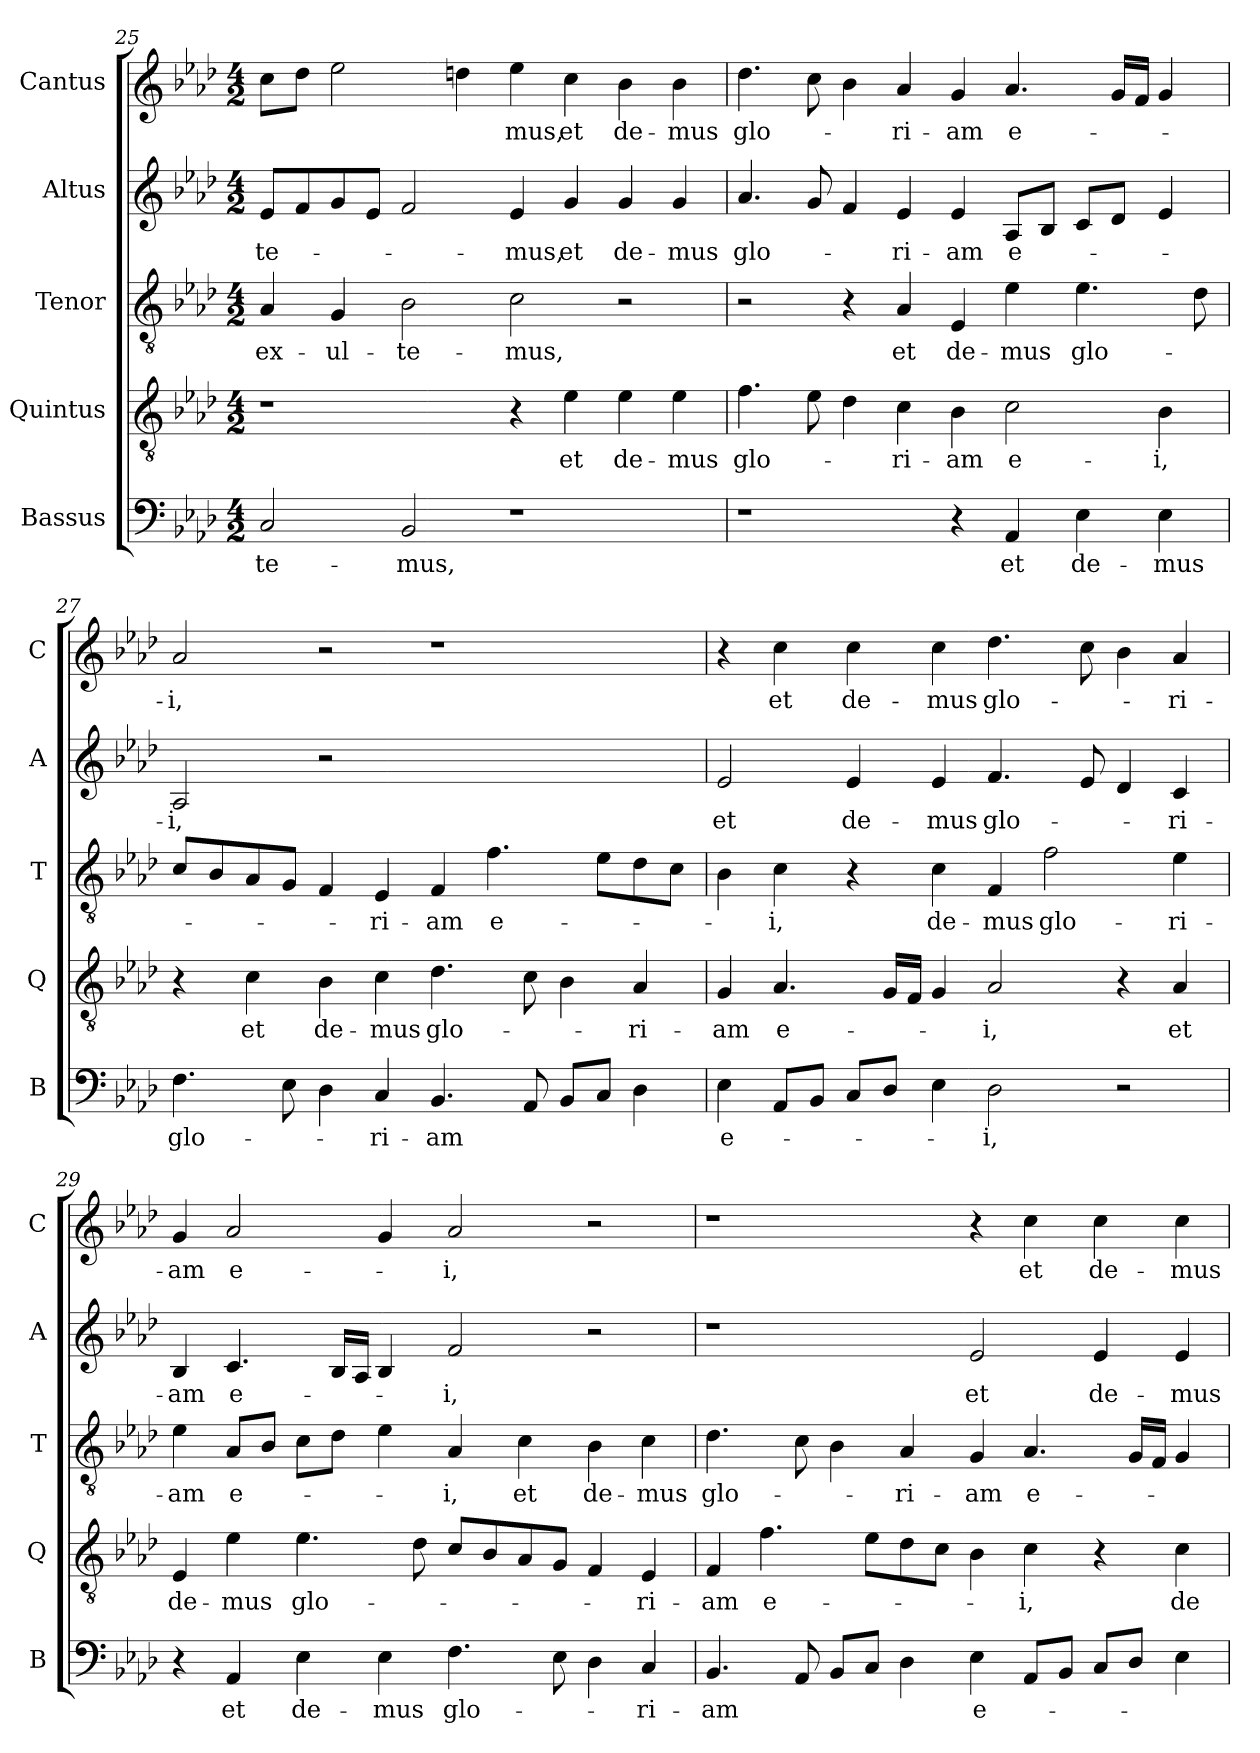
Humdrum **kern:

**kern	**text	**kern	**text	**kern	**text	**kern	**text	**kern	**text
*part5	*part5	*part4	*part4	*part3	*part3	*part2	*part2	*part1	*part1
*staff5	*staff5	*staff4	*staff4	*staff3	*staff3	*staff2	*staff2	*staff1	*staff1
*I"Bassus	*	*I"Quintus	*	*I"Tenor	*	*I"Altus	*	*I"Cantus	*
*I'B	*	*I'Q	*	*I'T	*	*I'A	*	*I'C	*
*clefF4	*	*clefGv2	*	*clefGv2	*	*clefG2	*	*clefG2	*
*k[b-e-a-d-]	*	*k[b-e-a-d-]	*	*k[b-e-a-d-]	*	*k[b-e-a-d-]	*	*k[b-e-a-d-]	*
*A-:	*	*A-:	*	*A-:	*	*A-:	*	*A-:	*
*M4/2	*	*M4/2	*	*M4/2	*	*M4/2	*	*M4/2	*
=25	=25	=25	=25	=25	=25	=25	=25	=25	=25
!	!LO:LY:b	!	!	!	!LO:LY:b	!	!LO:LY:b	!	!
2C/	-te-	1r	.	4A-/	ex-	8e-/L	-te-	8cc\L	.
.	.	.	.	.	.	8f/	.	8dd-\J	.
!	!	!	!	!	!LO:LY:b	!	!	!	!
.	.	.	.	4G/	-ul-	8g/	.	2ee-\	.
.	.	.	.	.	.	8e-/J	.	.	.
!	!LO:LY:b	!	!	!	!LO:LY:b	!	!	!	!
2BB-/	-mus,	.	.	2B-\	-te-	2f/	.	.	.
.	.	.	.	.	.	.	.	4ddn\	.
!	!	!	!	!	!LO:LY:b	!	!LO:LY:b	!	!LO:LY:b
1r	.	4r	.	2c\	-mus,	4e-/	-mus,	4ee-\	-mus,
!	!	!	!LO:LY:b	!	!	!	!LO:LY:b	!	!LO:LY:b
.	.	4e-\	et	.	.	4g/	et	4cc\	et
!	!	!	!LO:LY:b	!	!	!	!LO:LY:b	!	!LO:LY:b
.	.	4e-\	de-	2r	.	4g/	de-	4b-\	de-
!	!	!	!LO:LY:b	!	!	!	!LO:LY:b	!	!LO:LY:b
.	.	4e-\	-mus	.	.	4g/	-mus	4b-\	-mus
=26	=26	=26	=26	=26	=26	=26	=26	=26	=26
!	!	!	!LO:LY:b	!	!	!	!LO:LY:b	!	!LO:LY:b
1r	.	4.f\	glo-	2r	.	4.a-/	glo-	4.dd-\	glo-
.	.	8e-\	.	.	.	8g/	.	8cc\	.
.	.	4d-\	.	4r	.	4f/	.	4b-\	.
!	!	!	!LO:LY:b	!	!LO:LY:b	!	!LO:LY:b	!	!LO:LY:b
.	.	4c\	-ri-	4A-/	et	4e-/	-ri-	4a-/	-ri-
!	!	!	!LO:LY:b	!	!LO:LY:b	!	!LO:LY:b	!	!LO:LY:b
4r	.	4B-\	-am	4E-/	de-	4e-/	-am	4g/	-am
!	!LO:LY:b	!	!LO:LY:b	!	!LO:LY:b	!	!LO:LY:b	!	!LO:LY:b
4AA-/	et	2c\	e-	4e-\	-mus	8A-/L	e-	4.a-/	e-
.	.	.	.	.	.	8B-/J	.	.	.
!	!LO:LY:b	!	!	!	!LO:LY:b	!	!	!	!
4E-\	de-	.	.	4.e-\	glo-	8c/L	.	.	.
.	.	.	.	.	.	8d-/J	.	16g/LL	.
.	.	.	.	.	.	.	.	16f/JJ	.
!	!LO:LY:b	!	!LO:LY:b	!	!	!	!	!	!
4E-\	-mus	4B-\	-i,	.	.	4e-/	.	4g/	.
.	.	.	.	8d-\	.	.	.	.	.
!!LO:LB:g=z
=27	=27	=27	=27	=27	=27	=27	=27	=27	=27
!	!LO:LY:b	!	!	!	!	!	!LO:LY:b	!	!LO:LY:b
4.F\	glo-	4r	.	8c/L	.	2A-/	-i,	2a-/	-i,
.	.	.	.	8B-/	.	.	.	.	.
!	!	!	!LO:LY:b	!	!	!	!	!	!
.	.	4c\	et	8A-/	.	.	.	.	.
8E-\	.	.	.	8G/J	.	.	.	.	.
!	!	!	!LO:LY:b	!	!	!	!	!	!
4D-\	.	4B-\	de-	4F/	.	2r	.	2r	.
!	!LO:LY:b	!	!LO:LY:b	!	!LO:LY:b	!	!	!	!
4C/	-ri-	4c\	-mus	4E-/	-ri-	.	.	.	.
!	!LO:LY:b	!	!LO:LY:b	!	!LO:LY:b	!	!	!	!
4.BB-/	-am	4.d-\	glo-	4F/	-am	1ryy	.	1r	.
!	!	!	!	!	!LO:LY:b	!	!	!	!
.	.	.	.	4.f\	e-	.	.	.	.
8AA-/	.	8c\	.	.	.	.	.	.	.
8BB-/L	.	4B-\	.	.	.	.	.	.	.
8C/J	.	.	.	8e-\L	.	.	.	.	.
!	!	!	!LO:LY:b	!	!	!	!	!	!
4D-\	.	4A-/	-ri-	8d-\	.	.	.	.	.
.	.	.	.	8c\J	.	.	.	.	.
=28	=28	=28	=28	=28	=28	=28	=28	=28	=28
!	!LO:LY:b	!	!LO:LY:b	!	!	!	!LO:LY:b	!	!
4E-\	e-	4G/	-am	4B-\	.	2e-/	et	4r	.
!	!	!	!LO:LY:b	!	!LO:LY:b	!	!	!	!LO:LY:b
8AA-/L	.	4.A-/	e-	4c\	-i,	.	.	4cc\	et
8BB-/J	.	.	.	.	.	.	.	.	.
!	!	!	!	!	!	!	!LO:LY:b	!	!LO:LY:b
8C/L	.	.	.	4r	.	4e-/	de-	4cc\	de-
8D-/J	.	16G/LL	.	.	.	.	.	.	.
.	.	16F/JJ	.	.	.	.	.	.	.
!	!	!	!	!	!LO:LY:b	!	!LO:LY:b	!	!LO:LY:b
4E-\	.	4G/	.	4c\	de-	4e-/	-mus	4cc\	-mus
!	!LO:LY:b	!	!LO:LY:b	!	!LO:LY:b	!	!LO:LY:b	!	!LO:LY:b
2D-\	-i,	2A-/	-i,	4F/	-mus	4.f/	glo-	4.dd-\	glo-
!	!	!	!	!	!LO:LY:b	!	!	!	!
.	.	.	.	2f\	glo-	.	.	.	.
.	.	.	.	.	.	8e-/	.	8cc\	.
2r	.	4r	.	.	.	4d-/	.	4b-\	.
!	!	!	!LO:LY:b	!	!LO:LY:b	!	!LO:LY:b	!	!LO:LY:b
.	.	4A-/	et	4e-\	-ri-	4c/	-ri-	4a-/	-ri-
=29	=29	=29	=29	=29	=29	=29	=29	=29	=29
!	!	!	!LO:LY:b	!	!LO:LY:b	!	!LO:LY:b	!	!LO:LY:b
4r	.	4E-/	de-	4e-\	-am	4B-/	-am	4g/	-am
!	!LO:LY:b	!	!LO:LY:b	!	!LO:LY:b	!	!LO:LY:b	!	!LO:LY:b
4AA-/	et	4e-\	-mus	8A-/L	e-	4.c/	e-	2a-/	e-
.	.	.	.	8B-/J	.	.	.	.	.
!	!LO:LY:b	!	!LO:LY:b	!	!	!	!	!	!
4E-\	de-	4.e-\	glo-	8c\L	.	.	.	.	.
.	.	.	.	8d-\J	.	16B-/LL	.	.	.
.	.	.	.	.	.	16A-/JJ	.	.	.
!	!LO:LY:b	!	!	!	!	!	!	!	!
4E-\	-mus	.	.	4e-\	.	4B-/	.	4g/	.
.	.	8d-\	.	.	.	.	.	.	.
!	!LO:LY:b	!	!	!	!LO:LY:b	!	!LO:LY:b	!	!LO:LY:b
4.F\	glo-	8c/L	.	4A-/	-i,	2f/	-i,	2a-/	-i,
.	.	8B-/	.	.	.	.	.	.	.
!	!	!	!	!	!LO:LY:b	!	!	!	!
.	.	8A-/	.	4c\	et	.	.	.	.
8E-\	.	8G/J	.	.	.	.	.	.	.
!	!	!	!	!	!LO:LY:b	!	!	!	!
4D-\	.	4F/	.	4B-\	de-	2r	.	2r	.
!	!LO:LY:b	!	!LO:LY:b	!	!LO:LY:b	!	!	!	!
4C/	-ri-	4E-/	-ri-	4c\	-mus	.	.	.	.
!!LO:LB:g=z
=30	=30	=30	=30	=30	=30	=30	=30	=30	=30
!	!LO:LY:b	!	!LO:LY:b	!	!LO:LY:b	!	!	!	!
4.BB-/	-am	4F/	-am	4.d-\	glo-	1r	.	1r	.
!	!	!	!LO:LY:b	!	!	!	!	!	!
.	.	4.f\	e-	.	.	.	.	.	.
8AA-/	.	.	.	8c\	.	.	.	.	.
8BB-/L	.	.	.	4B-\	.	.	.	.	.
8C/J	.	8e-\L	.	.	.	.	.	.	.
!	!	!	!	!	!LO:LY:b	!	!	!	!
4D-\	.	8d-\	.	4A-/	-ri-	.	.	.	.
.	.	8c\J	.	.	.	.	.	.	.
!	!LO:LY:b	!	!	!	!LO:LY:b	!	!LO:LY:b	!	!
4E-\	e-	4B-\	.	4G/	-am	2e-/	et	4r	.
!	!	!	!LO:LY:b	!	!LO:LY:b	!	!	!	!LO:LY:b
8AA-/L	.	4c\	-i,	4.A-/	e-	.	.	4cc\	et
8BB-/J	.	.	.	.	.	.	.	.	.
!	!	!	!	!	!	!	!LO:LY:b	!	!LO:LY:b
8C/L	.	4r	.	.	.	4e-/	de-	4cc\	de-
8D-/J	.	.	.	16G/LL	.	.	.	.	.
.	.	.	.	16F/JJ	.	.	.	.	.
!	!	!	!LO:LY:b	!	!	!	!LO:LY:b	!	!LO:LY:b
4E-\	.	4c\	de-	4G/	.	4e-/	-mus	4cc\	-mus
=	=	=	=	=	=	=	=	=	=
*-	*-	*-	*-	*-	*-	*-	*-	*-	*-
